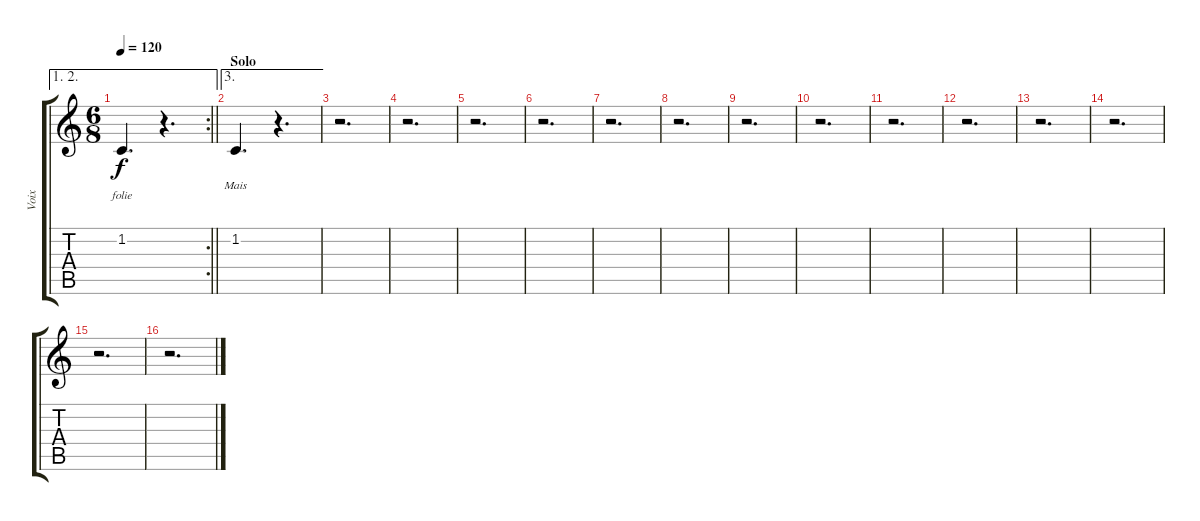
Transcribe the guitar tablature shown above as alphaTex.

\track ("Voix" "Voix") {instrument stringensemble1}
\staff {score tabs}
\tuning (E4 B3 G3 D3 A2 E2) {hide}
\ae (1 2)
\rc 2
\ts (6 8)
\tempo 120
\clef g2
\barLineRight lightlight
\ks c
1.2.4{d lyrics (0 " ") lyrics (1 "") lyrics (2 "folie") lyrics (3 "") lyrics (4 "") dy f} r.4{d} |
\ae 3
\section ("" "Solo")
1.2.4{d lyrics (0 "Mais") lyrics (1 "") lyrics (2 "") lyrics (3 "") lyrics (4 "")} r.4{d} |
r.2{d} |
r.2{d} |
r.2{d} |
r.2{d} |
r.2{d} |
r.2{d} |
r.2{d} |
r.2{d} |
r.2{d} |
r.2{d} |
r.2{d} |
r.2{d} |
r.2{d} |
r.2{d}
